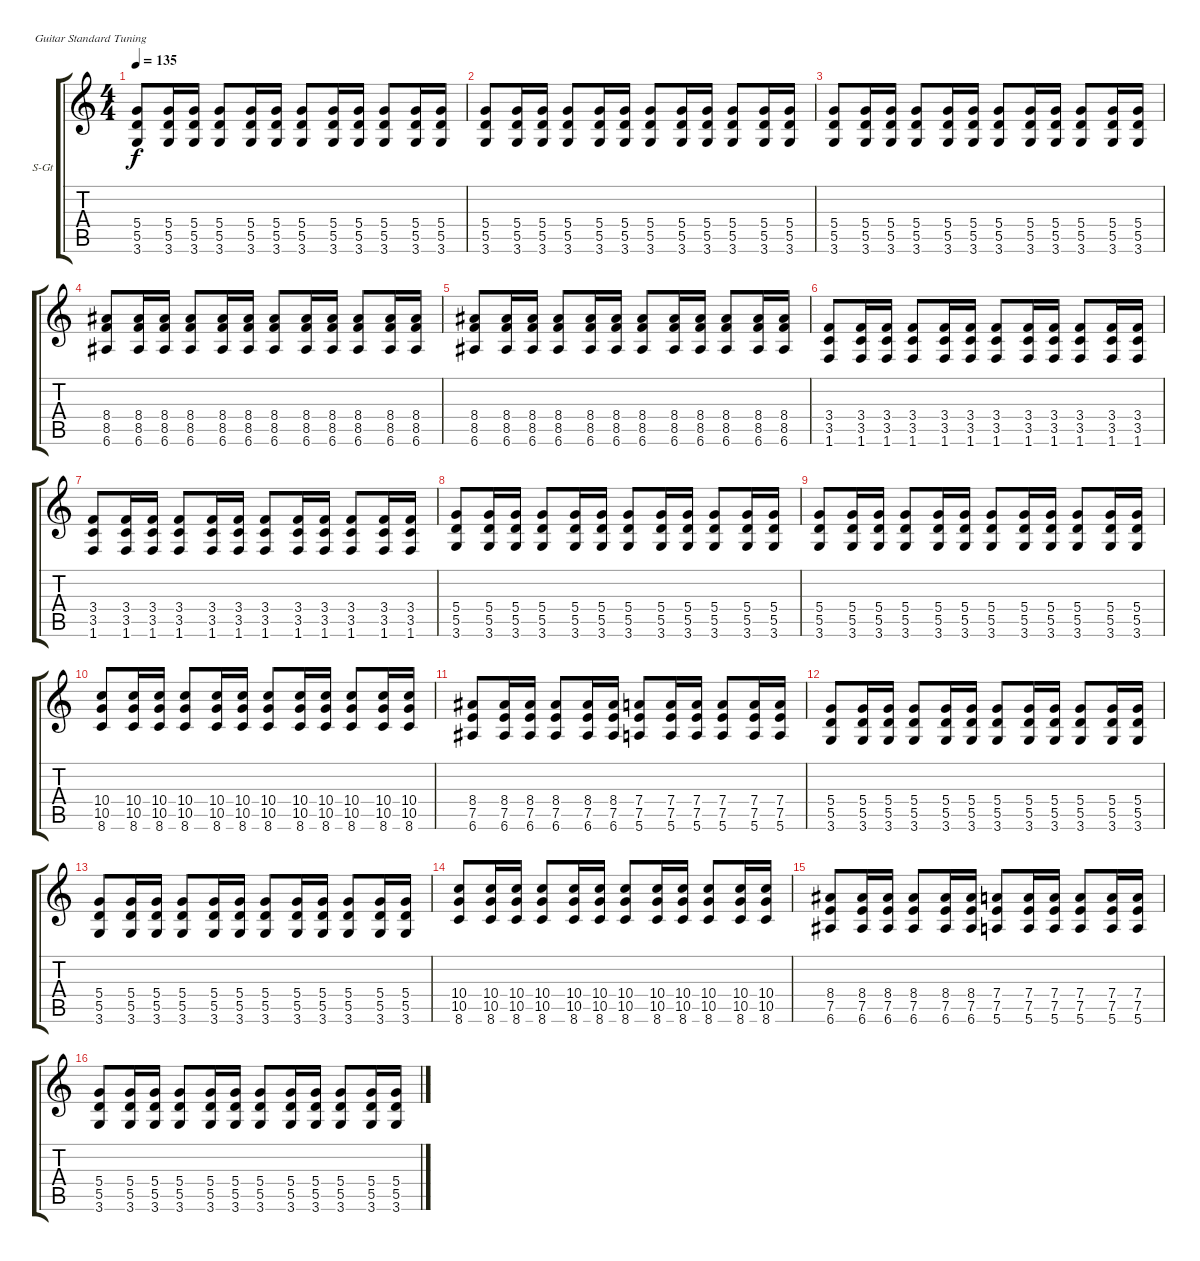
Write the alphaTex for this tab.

\bracketExtendMode groupsimilarinstruments
\firstSystemTrackNameOrientation horizontal
\otherSystemsTrackNameOrientation horizontal
\track ("Ритм гитара" "S-Gt") {instrument acousticguitarsteel}
\staff {score tabs}
\tuning (E4 B3 G3 D3 A2 E2)
\ts (4 4)
\tempo 135
\clef g2
\ks c
(5.4 5.5 3.6).8{dy f} (5.4 5.5 3.6).16 (5.4 5.5 3.6).16 (5.4 5.5 3.6).8 (5.4 5.5 3.6).16 (5.4 5.5 3.6).16 (5.4 5.5 3.6).8 (5.4 5.5 3.6).16 (5.4 5.5 3.6).16 (5.4 5.5 3.6).8 (5.4 5.5 3.6).16 (5.4 5.5 3.6).16 |
(5.4 5.5 3.6).8 (5.4 5.5 3.6).16 (5.4 5.5 3.6).16 (5.4 5.5 3.6).8 (5.4 5.5 3.6).16 (5.4 5.5 3.6).16 (5.4 5.5 3.6).8 (5.4 5.5 3.6).16 (5.4 5.5 3.6).16 (5.4 5.5 3.6).8 (5.4 5.5 3.6).16 (5.4 5.5 3.6).16 |
(5.4 5.5 3.6).8 (5.4 5.5 3.6).16 (5.4 5.5 3.6).16 (5.4 5.5 3.6).8 (5.4 5.5 3.6).16 (5.4 5.5 3.6).16 (5.4 5.5 3.6).8 (5.4 5.5 3.6).16 (5.4 5.5 3.6).16 (5.4 5.5 3.6).8 (5.4 5.5 3.6).16 (5.4 5.5 3.6).16 |
(8.4 8.5 6.6).8 (8.4 8.5 6.6).16 (8.4 8.5 6.6).16 (8.4 8.5 6.6).8 (8.4 8.5 6.6).16 (8.4 8.5 6.6).16 (8.4 8.5 6.6).8 (8.4 8.5 6.6).16 (8.4 8.5 6.6).16 (8.4 8.5 6.6).8 (8.4 8.5 6.6).16 (8.4 8.5 6.6).16 |
(8.4 8.5 6.6).8 (8.4 8.5 6.6).16 (8.4 8.5 6.6).16 (8.4 8.5 6.6).8 (8.4 8.5 6.6).16 (8.4 8.5 6.6).16 (8.4 8.5 6.6).8 (8.4 8.5 6.6).16 (8.4 8.5 6.6).16 (8.4 8.5 6.6).8 (8.4 8.5 6.6).16 (8.4 8.5 6.6).16 |
(3.4 3.5 1.6).8 (3.4 3.5 1.6).16 (3.4 3.5 1.6).16 (3.4 3.5 1.6).8 (3.4 3.5 1.6).16 (3.4 3.5 1.6).16 (3.4 3.5 1.6).8 (3.4 3.5 1.6).16 (3.4 3.5 1.6).16 (3.4 3.5 1.6).8 (3.4 3.5 1.6).16 (3.4 3.5 1.6).16 |
(3.4 3.5 1.6).8 (3.4 3.5 1.6).16 (3.4 3.5 1.6).16 (3.4 3.5 1.6).8 (3.4 3.5 1.6).16 (3.4 3.5 1.6).16 (3.4 3.5 1.6).8 (3.4 3.5 1.6).16 (3.4 3.5 1.6).16 (3.4 3.5 1.6).8 (3.4 3.5 1.6).16 (3.4 3.5 1.6).16 |
(5.4 5.5 3.6).8 (5.4 5.5 3.6).16 (5.4 5.5 3.6).16 (5.4 5.5 3.6).8 (5.4 5.5 3.6).16 (5.4 5.5 3.6).16 (5.4 5.5 3.6).8 (5.4 5.5 3.6).16 (5.4 5.5 3.6).16 (5.4 5.5 3.6).8 (5.4 5.5 3.6).16 (5.4 5.5 3.6).16 |
(5.4 5.5 3.6).8 (5.4 5.5 3.6).16 (5.4 5.5 3.6).16 (5.4 5.5 3.6).8 (5.4 5.5 3.6).16 (5.4 5.5 3.6).16 (5.4 5.5 3.6).8 (5.4 5.5 3.6).16 (5.4 5.5 3.6).16 (5.4 5.5 3.6).8 (5.4 5.5 3.6).16 (5.4 5.5 3.6).16 |
(10.4 10.5 8.6).8 (10.4 10.5 8.6).16 (10.4 10.5 8.6).16 (10.4 10.5 8.6).8 (10.4 10.5 8.6).16 (10.4 10.5 8.6).16 (10.4 10.5 8.6).8 (10.4 10.5 8.6).16 (10.4 10.5 8.6).16 (10.4 10.5 8.6).8 (10.4 10.5 8.6).16 (10.4 10.5 8.6).16 |
(8.4 7.5 6.6).8 (8.4 7.5 6.6).16 (8.4 7.5 6.6).16 (8.4 7.5 6.6).8 (8.4 7.5 6.6).16 (8.4 7.5 6.6).16 (7.4 7.5 5.6).8 (7.4 7.5 5.6).16 (7.4 7.5 5.6).16 (7.4 7.5 5.6).8 (7.4 7.5 5.6).16 (7.4 7.5 5.6).16 |
(5.4 5.5 3.6).8 (5.4 5.5 3.6).16 (5.4 5.5 3.6).16 (5.4 5.5 3.6).8 (5.4 5.5 3.6).16 (5.4 5.5 3.6).16 (5.4 5.5 3.6).8 (5.4 5.5 3.6).16 (5.4 5.5 3.6).16 (5.4 5.5 3.6).8 (5.4 5.5 3.6).16 (5.4 5.5 3.6).16 |
(5.4 5.5 3.6).8 (5.4 5.5 3.6).16 (5.4 5.5 3.6).16 (5.4 5.5 3.6).8 (5.4 5.5 3.6).16 (5.4 5.5 3.6).16 (5.4 5.5 3.6).8 (5.4 5.5 3.6).16 (5.4 5.5 3.6).16 (5.4 5.5 3.6).8 (5.4 5.5 3.6).16 (5.4 5.5 3.6).16 |
(10.4 10.5 8.6).8 (10.4 10.5 8.6).16 (10.4 10.5 8.6).16 (10.4 10.5 8.6).8 (10.4 10.5 8.6).16 (10.4 10.5 8.6).16 (10.4 10.5 8.6).8 (10.4 10.5 8.6).16 (10.4 10.5 8.6).16 (10.4 10.5 8.6).8 (10.4 10.5 8.6).16 (10.4 10.5 8.6).16 |
(8.4 7.5 6.6).8 (8.4 7.5 6.6).16 (8.4 7.5 6.6).16 (8.4 7.5 6.6).8 (8.4 7.5 6.6).16 (8.4 7.5 6.6).16 (7.4 7.5 5.6).8 (7.4 7.5 5.6).16 (7.4 7.5 5.6).16 (7.4 7.5 5.6).8 (7.4 7.5 5.6).16 (7.4 7.5 5.6).16 |
(5.4 5.5 3.6).8 (5.4 5.5 3.6).16 (5.4 5.5 3.6).16 (5.4 5.5 3.6).8 (5.4 5.5 3.6).16 (5.4 5.5 3.6).16 (5.4 5.5 3.6).8 (5.4 5.5 3.6).16 (5.4 5.5 3.6).16 (5.4 5.5 3.6).8 (5.4 5.5 3.6).16 (5.4 5.5 3.6).16
